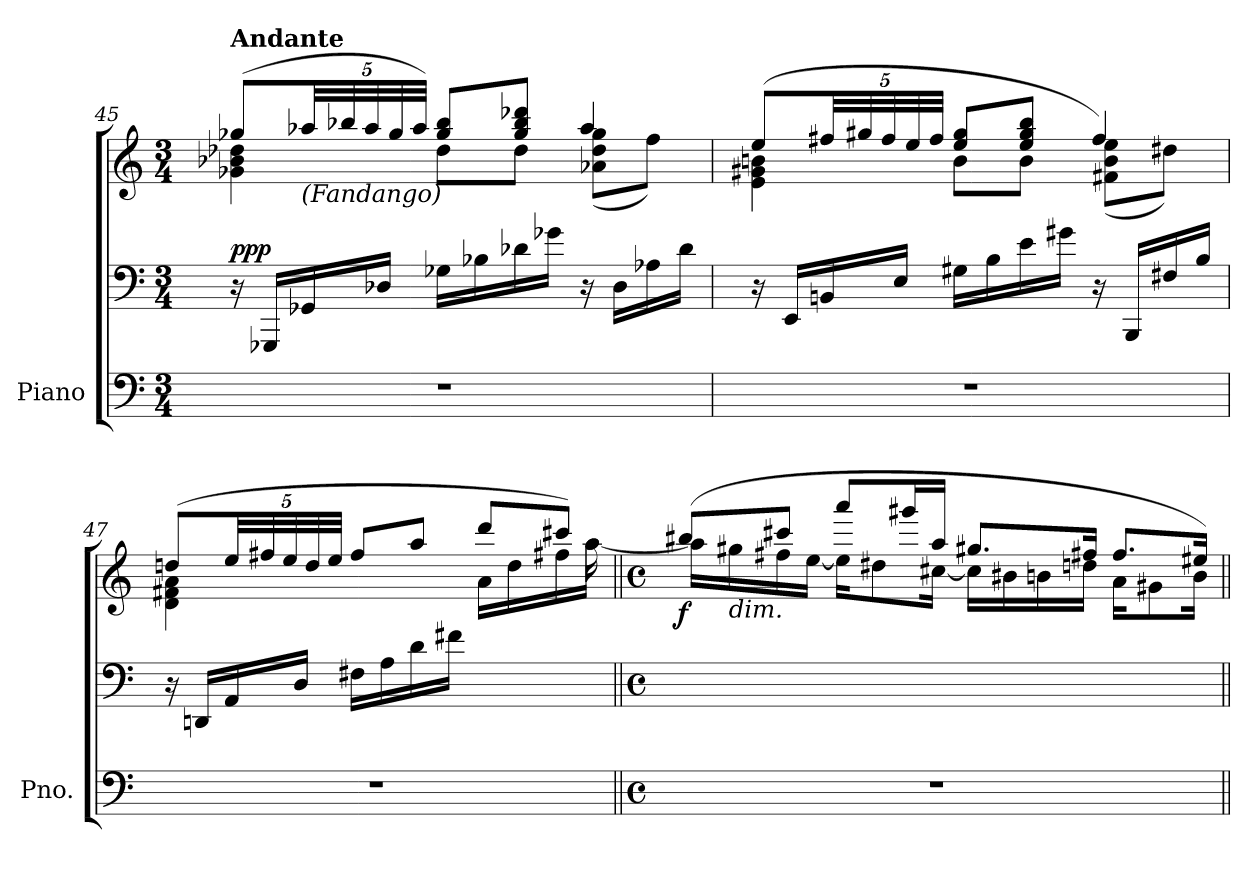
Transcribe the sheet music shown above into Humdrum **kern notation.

**kern	**kern	**kern	**dynam
*part1	*part1	*part1	*part1
*staff3	*staff2	*staff1	*staff1/2/3
*I"Piano	*	*	*
*I'Pno.	*	*	*
*clefF4	*clefF4	*clefG2	*
*k[]	*k[]	*k[]	*
*M3/4	*M3/4	*M3/4	*
=45	=45	=45	=45
*	*	*^	*
!	!	!LO:TX:a:B:t=Andante	!	!
!	!	!	!	!LO:DY:a=2
2.r	16r	(8gg-X/L	4g-X\ 4b-X\ 4dd-X\	ppp
.	16GGG-X/LL	.	.	.
*	*	*Xbrackettup	*	*
!	!	!LO:TX:b:i:t=(Fandango)	!	!
.	16GG-X/	40aa-X/LL	.	.
.	.	40bb-X/	.	.
.	.	40aa-/	.	.
.	16D-X/JJ	.	.	.
.	.	40gg-/	.	.
.	.	40aa-/JJJ)	.	.
.	16G-X\LL	8gg-/ 8bb-/L	8dd-\L	.
.	16B-X\	.	.	.
.	16d-X\	8gg-/ 8bb-/ 8ddd-X/J	8dd-\J	.
.	16g-X\JJ	.	.	.
.	16r	4aa-/	(>8a-X\ 8dd-\ 8gg-\L	.
.	16D-\LL	.	.	.
.	16A-X\	.	8ff\J)	.
.	16d-\JJ	.	.	.
!!LO:LB:g=z	!!
=46	=46	=46	=46	=46
2.r	16r	(8ee/L	4e\ 4g#X\ 4bn\	.
.	16EE/LL	.	.	.
.	16BBn/	40ff#X/LL	.	.
.	.	40gg#X/	.	.
.	.	40ff#/	.	.
.	16E/JJ	.	.	.
.	.	40ee/	.	.
.	.	40ff#/JJJ	.	.
.	16G#X\LL	8ee/ 8gg#/L	8b\L	.
.	16B\	.	.	.
.	16e\	8ee/ 8gg#/ 8bb/J	8b\J	.
.	16g#X\JJ	.	.	.
.	16r	4ff#/)	(>8f#X\ 8b\ 8ee\L	.
.	16BBB/LL	.	.	.
.	16F#X/	.	8dd#X\J)	.
.	16B/JJ	.	.	.
=47	=47	=47	=47	=47
*	*	*	*^	*
2.r	16r	(8ddn/L	4d\ 4f#X\ 4a\	2ryy	.
.	(16DDn/LL	.	.	.	.
.	16AA/	40ee/LL	.	.	.
.	.	40ff#X/	.	.	.
.	.	40ee/	.	.	.
.	16D/JJ	.	.	.	.
.	.	40dd/	.	.	.
.	.	40ee/JJJ	.	.	.
.	16F#X\LL	8ff#/L	4ryy	.	.
.	16A\	.	.	.	.
.	16d\	8aa/J	.	.	.
.	16f#X\JJ	.	.	.	.
.	4ryy	8ddd/L	8.ryy	16a\LL	.
.	.	.	.	16dd\	.
.	.	8ccc#X/J)	.	16ff#X\	.
.	.	.	[16aa\	16aa\JJ)	.
*	*	*v	*v	*v	*
!!LO:LB:g=z
=48||	=48||	=48||	=48||
*M4/4	*M4/4	*M4/4	*
*met(c)	*met(c)	*met(c)	*
*	*	*^	*
*	*	*	*^	*
!	!	!	!	!	!LO:DY:b
*	*	*	*v	*v	*
1r	1ryy	(>8bb#X/L	16aa\LL]	f
!	!	!	!LO:TX:b:i:t=dim.	!
.	.	.	16gg#X\	.
.	.	8ccc#X/J	16ff#X\	.
.	.	.	[16ee\JJ	.
.	.	8aaa/L	16ee\KL]	.
.	.	.	8dd#X\	.
.	.	16ggg#X/L	.	.
.	.	16aa/JJ	[16cc#X\Jk	.
.	.	8.gg#X/L	16cc#\LL]	.
.	.	.	16b#X\	.
.	.	.	16bn\	.
.	.	16ff#X/Jk	16ddn\JJ	.
.	.	8.ff#/L	16a\KL	.
.	.	.	8g#X\	.
.	.	16ee#X/Jk)	16b\Jk	.
*	*	*v	*v	*
=||	=||	=||	=||
*-	*-	*-	*-
